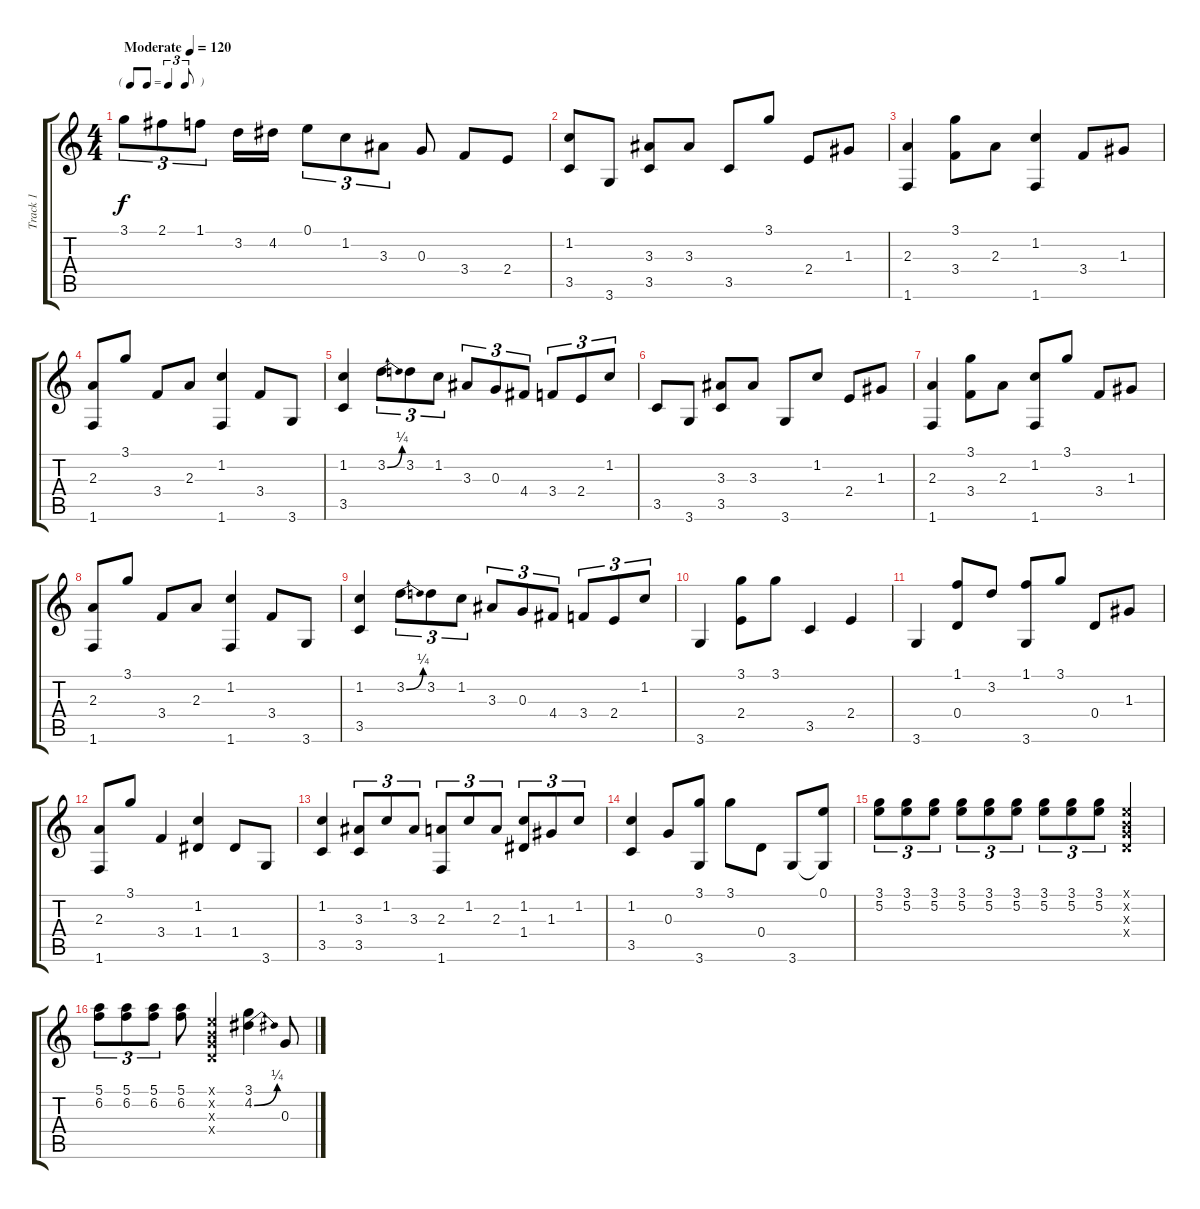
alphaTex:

\track ("Track 1" "Track 1") {instrument acousticguitarsteel}
\staff {score tabs}
\tuning (E4 B3 G3 D3 A2 E2) {hide}
\ts (4 4)
\tf triplet8th
\tempo (120 "Moderate")
\clef g2
\ks c
3.1.8{tu (3 2) dy f instrument acousticguitarsteel} 2.1.8{tu (3 2)} 1.1.8{tu (3 2)} 3.2.16 4.2.16 0.1.8{tu (3 2)} 1.2.8{tu (3 2)} 3.3.8{tu (3 2)} 0.3.8 3.4.8 2.4.8 |
(1.2 3.5).8 3.6.8 (3.3 3.5).8 3.3.8 3.5.8 3.1.8 2.4.8 1.3.8 |
(2.3 1.6).4 (3.1 3.4).8 2.3.8 (1.2 1.6).4 3.4.8 1.3.8 |
(2.3 1.6).8 3.1.8 3.4.8 2.3.8 (1.2 1.6).4 3.4.8 3.6.8 |
(1.2 3.5).4 3.2{be (bend 0 0 60 1)}.8{tu (3 2)} 3.2.8{tu (3 2)} 1.2.8{tu (3 2)} 3.3.8{tu (3 2)} 0.3.8{tu (3 2)} 4.4.8{tu (3 2)} 3.4.8{tu (3 2)} 2.4.8{tu (3 2)} 1.2.8{tu (3 2)} |
3.5.8 3.6.8 (3.3 3.5).8 3.3.8 3.6.8 1.2.8 2.4.8 1.3.8 |
(2.3 1.6).4 (3.1 3.4).8 2.3.8 (1.2 1.6).8 3.1.8 3.4.8 1.3.8 |
(2.3 1.6).8 3.1.8 3.4.8 2.3.8 (1.2 1.6).4 3.4.8 3.6.8 |
(1.2 3.5).4 3.2{be (bend 0 0 60 1)}.8{tu (3 2)} 3.2.8{tu (3 2)} 1.2.8{tu (3 2)} 3.3.8{tu (3 2)} 0.3.8{tu (3 2)} 4.4.8{tu (3 2)} 3.4.8{tu (3 2)} 2.4.8{tu (3 2)} 1.2.8{tu (3 2)} |
3.6.4 (3.1 2.4).8 3.1.8 3.5.4 2.4.4 |
3.6.4 (1.1 0.4).8 3.2.8 (1.1 3.6).8 3.1.8 0.4.8 1.3.8 |
(2.3 1.6).8 3.1.8 3.4.4 (1.2 1.4).4 1.4.8 3.6.8 |
(1.2 3.5).4 (3.3 3.5).8{tu (3 2)} 1.2.8{tu (3 2)} 3.3.8{tu (3 2)} (2.3 1.6).8{tu (3 2)} 1.2.8{tu (3 2)} 2.3.8{tu (3 2)} (1.2 1.4).8{tu (3 2)} 1.3.8{tu (3 2)} 1.2.8{tu (3 2)} |
(1.2 3.5).4 0.3.8 (3.1 3.6).8 3.1.8 0.4.8 3.6.8 (0.1 3.6{t}).8 |
(3.1 5.2).8{tu (3 2)} (3.1 5.2).8{tu (3 2)} (3.1 5.2).8{tu (3 2)} (3.1 5.2).8{tu (3 2)} (3.1 5.2).8{tu (3 2)} (3.1 5.2).8{tu (3 2)} (3.1 5.2).8{tu (3 2)} (3.1 5.2).8{tu (3 2)} (3.1 5.2).8{tu (3 2)} (0.1{x} 0.2{x} 0.3{x} 0.4{x}).4 |
(5.1 6.2).8{tu (3 2)} (5.1 6.2).8{tu (3 2)} (5.1 6.2).8{tu (3 2)} (5.1 6.2).8 (0.1{x} 0.2{x} 0.3{x} 0.4{x}).4 (3.1 4.2{be (bend 0 0 60 1)}).4 0.3.8
